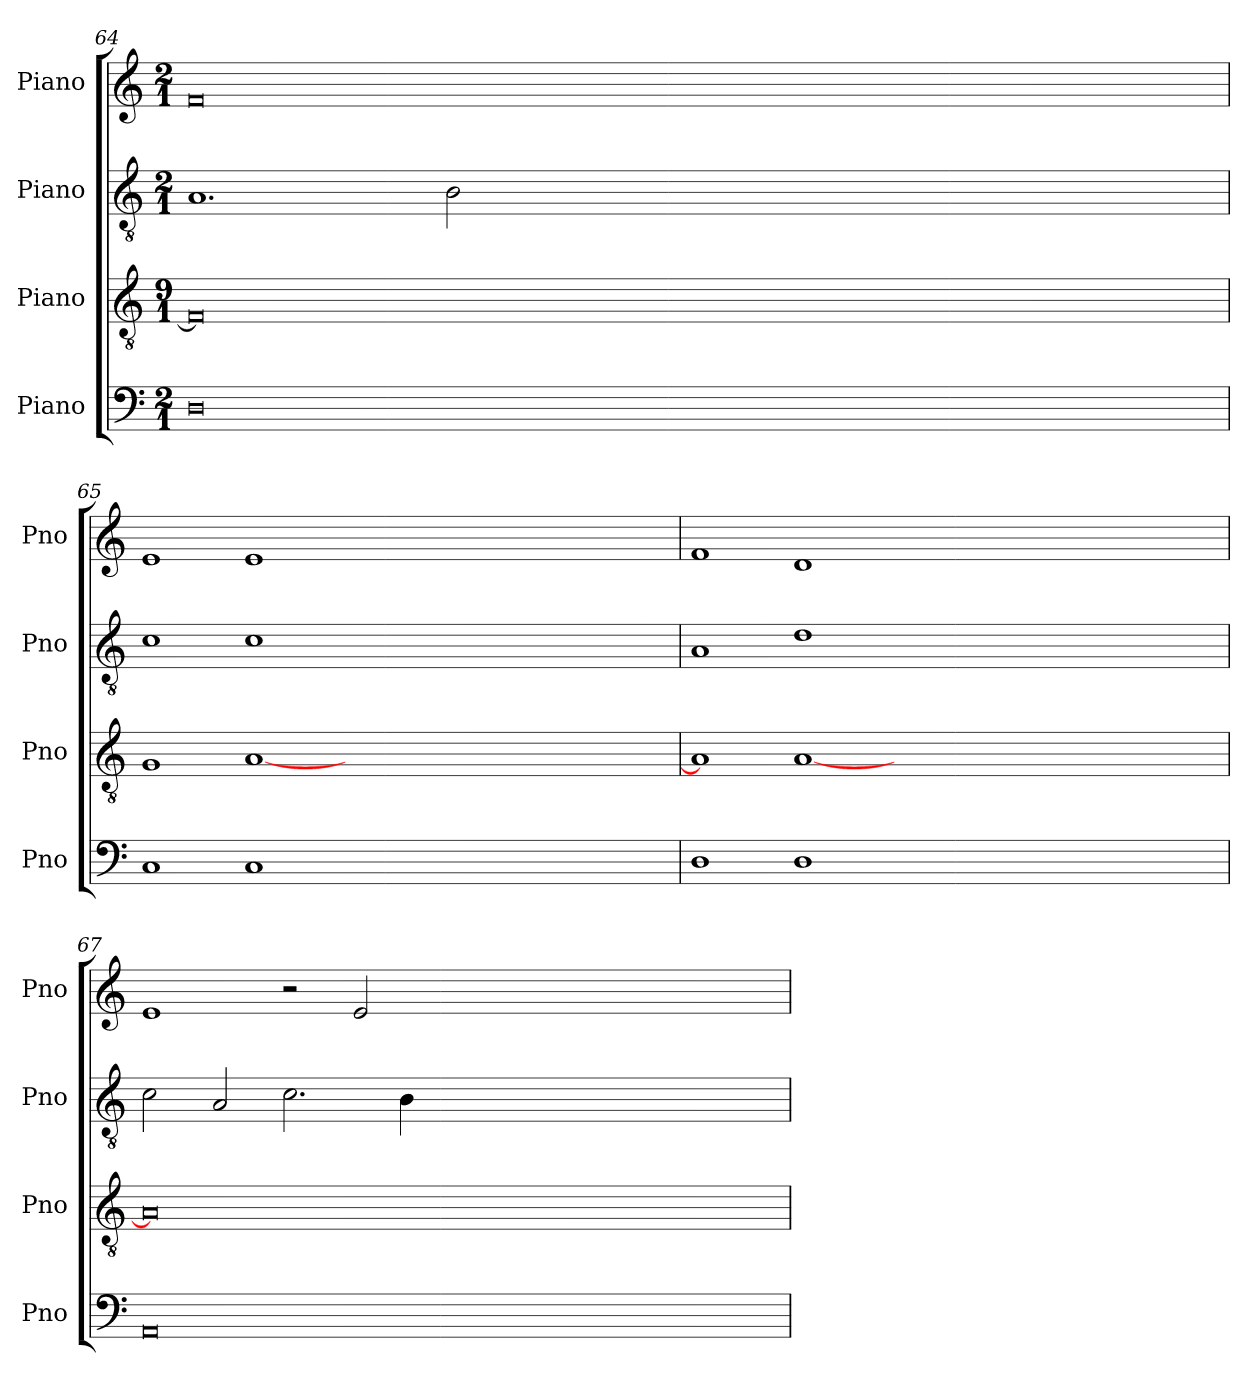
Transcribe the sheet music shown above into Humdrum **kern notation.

**kern	**kern	**kern	**kern
*part4	*part3	*part2	*part1
*staff4	*staff3	*staff2	*staff1
*I"Piano	*I"Piano	*I"Piano	*I"Piano
*I'Pno	*I'Pno	*I'Pno	*I'Pno
*clefF4	*clefGv2	*clefGv2	*clefG2
*k[]	*k[]	*k[]	*k[]
*M2/1	*M9/1	*M2/1	*M2/1
=64	=64	=64	=64
0D	0F]	1.A	0f
.	.	2B\	.
1%7ryy	1%7ryy	1%7ryy	1%7ryy
!!LO:LB:g=z
=65	=65	=65	=65
1C	1G	1c	1e
1C	[1A	1c	1e
1%7ryy	1%7ryy	1%7ryy	1%7ryy
=66	=66	=66	=66
1D	1A]	1A	1f
1D	[1A	1d	1d
1%7ryy	1%7ryy	1%7ryy	1%7ryy
!!LO:LB:g=z
=67	=67	=67	=67
0AA	0A]	2c\	1e
.	.	2A/	.
.	.	2.c\	2r
.	.	.	2e/
.	.	4B\	.
1%7ryy	1%7ryy	1%7ryy	1%7ryy
=	=	=	=
*-	*-	*-	*-
